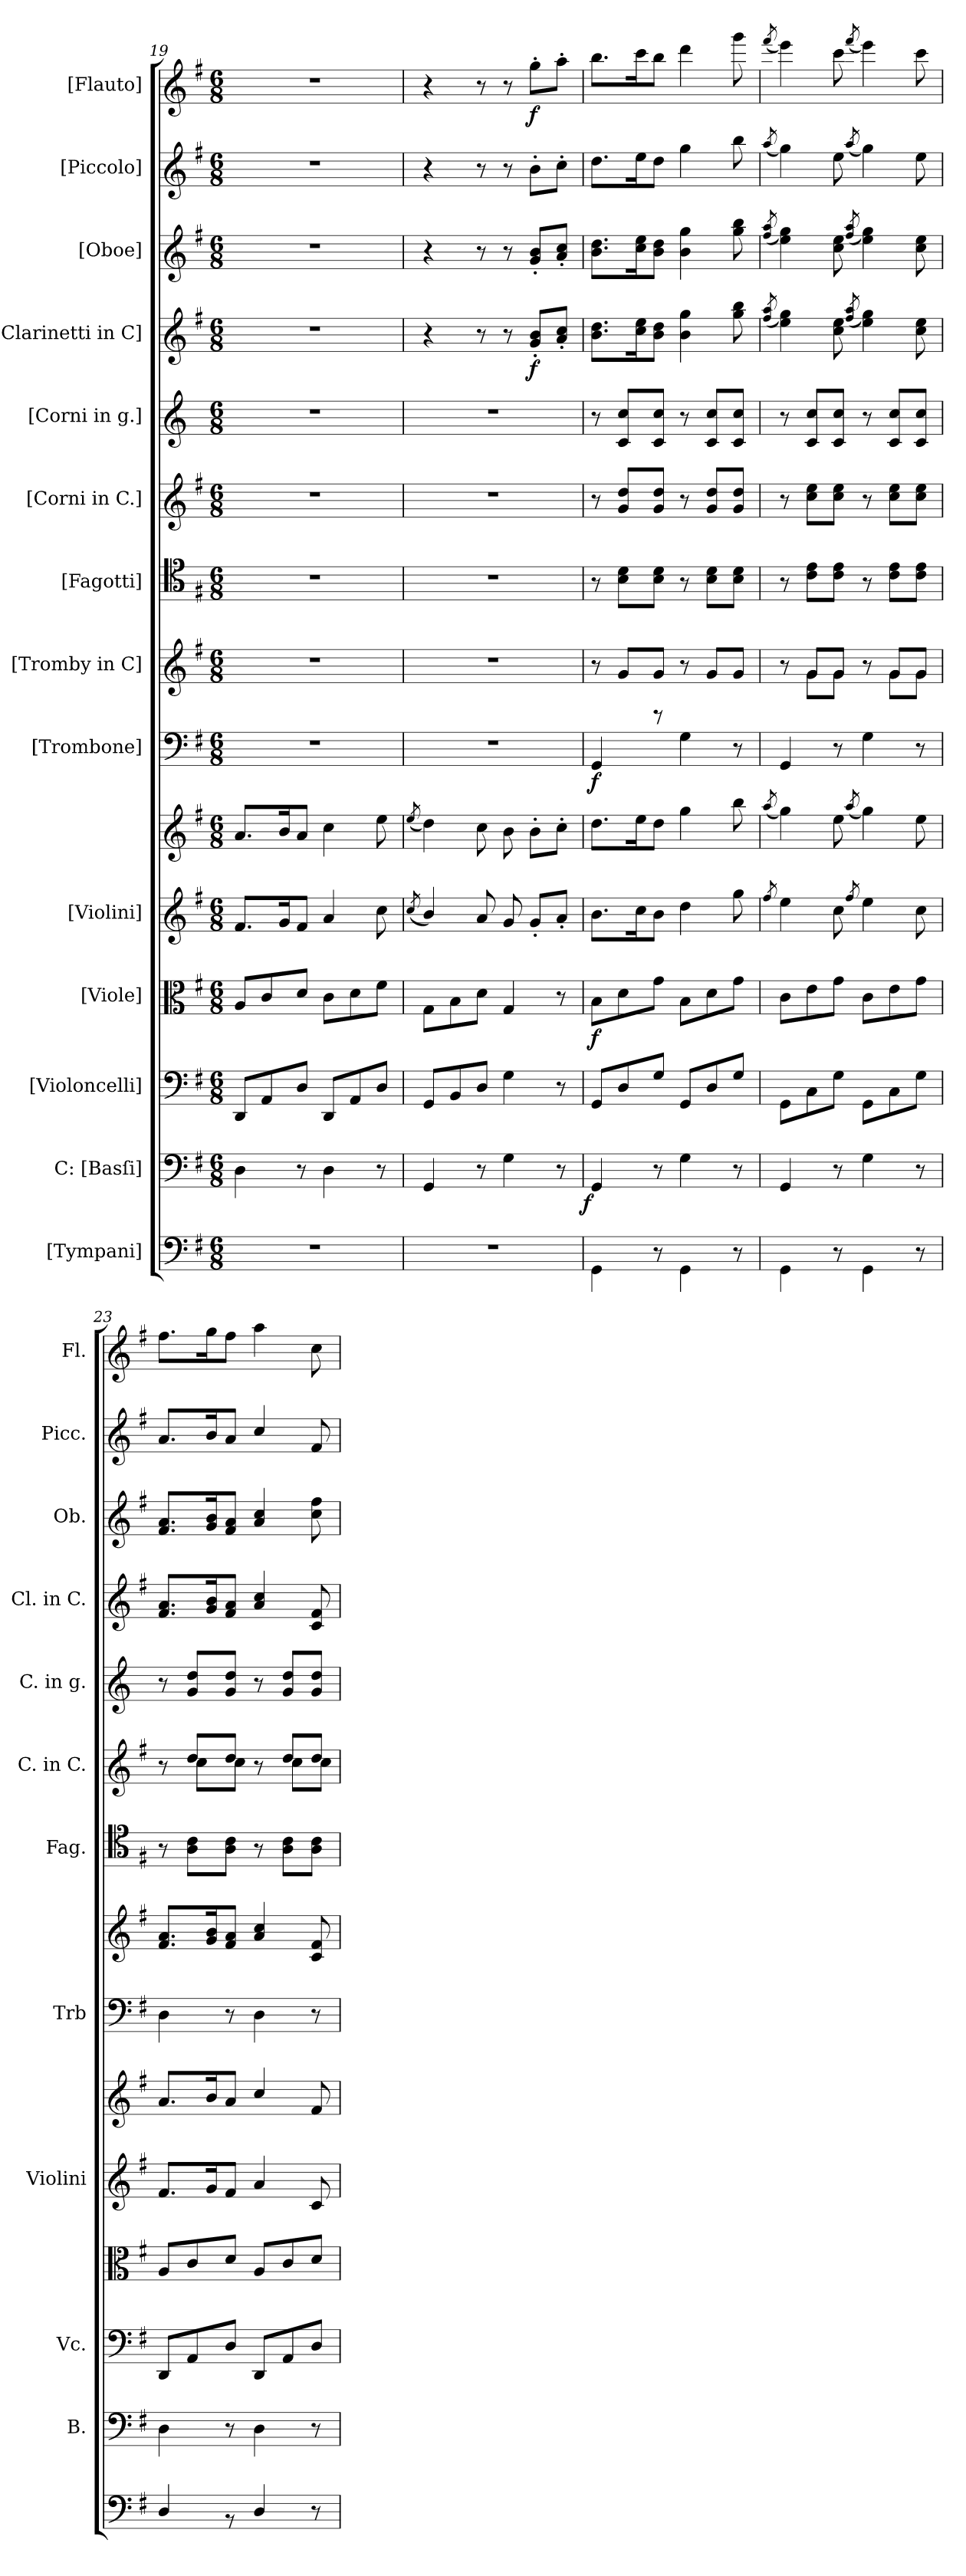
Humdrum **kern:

**kern	**kern	**dynam	**kern	**kern	**dynam	**kern	**kern	**kern	**dynam	**kern	**kern	**kern	**kern	**kern	**dynam	**kern	**kern	**kern	**dynam
*part14	*part13	*part13	*part12	*part11	*part11	*part10	*part10	*part9	*part9	*part8	*part7	*part6	*part5	*part4	*part4	*part3	*part2	*part1	*part1
*staff15	*staff14	*staff14	*staff13	*staff12	*staff12	*staff11	*staff10	*staff9	*staff9	*staff8	*staff7	*staff6	*staff5	*staff4	*staff4	*staff3	*staff2	*staff1	*staff1
*I"[Tympani]	*I"C: [Basſi]	*	*I"[Violoncelli]	*I"[Viole]	*	*I"[Violini]	*	*I"[Trombone]	*	*I"[Tromby in C]	*I"[Fagotti]	*I"[Corni in C.]	*I"[Corni in g.]	*I"[Clarinetti in C]	*	*I"[Oboe]	*I"[Piccolo]	*I"[Flauto]	*
*	*I'B.	*	*I'Vc.	*	*	*I'Violini	*	*I'Trb	*	*	*I'Fag.	*I'C. in C.	*I'C. in g.	*I'Cl. in C.	*	*I'Ob.	*I'Picc.	*I'Fl.	*
*clefF4	*clefF4	*	*clefF4	*clefC3	*	*clefG2	*clefG2	*clefF4	*	*clefG2	*clefC4	*clefG2	*clefG2	*clefG2	*	*clefG2	*clefG2	*clefG2	*
*	*	*	*	*	*	*	*	*	*	*	*	*	*ITrd3c5	*	*	*	*	*	*
*k[f#]	*k[f#]	*	*k[f#]	*k[f#]	*	*k[f#]	*k[f#]	*k[f#]	*	*k[f#]	*k[f#]	*k[f#]	*k[f#]	*k[f#]	*	*k[f#]	*k[f#]	*k[f#]	*
*G:	*G:	*	*G:	*G:	*	*G:	*G:	*G:	*	*G:	*G:	*G:	*	*G:	*	*G:	*G:	*G:	*
*M6/8	*M6/8	*	*M6/8	*M6/8	*	*M6/8	*M6/8	*M6/8	*	*M6/8	*M6/8	*M6/8	*M6/8	*M6/8	*	*M6/8	*M6/8	*M6/8	*
=19	=19	=19	=19	=19	=19	=19	=19	=19	=19	=19	=19	=19	=19	=19	=19	=19	=19	=19	=19
2.r	4D\	.	8DD/L	8A/L	.	8.f#/L	8.a/L	2.r	.	2.r	2.r	2.r	2.r	2.r	.	2.r	2.r	2.r	.
.	.	.	8AA/	8c/	.	.	.	.	.	.	.	.	.	.	.	.	.	.	.
.	.	.	.	.	.	16g/K	16b/K	.	.	.	.	.	.	.	.	.	.	.	.
.	8r	.	8D/J	8d/J	.	8f#/J	8a/J	.	.	.	.	.	.	.	.	.	.	.	.
.	4D\	.	8DD/L	8c\L	.	4a/	4cc\	.	.	.	.	.	.	.	.	.	.	.	.
.	.	.	8AA/	8d\	.	.	.	.	.	.	.	.	.	.	.	.	.	.	.
.	8r	.	8D/J	8f#\J	.	8cc\	8ee\	.	.	.	.	.	.	.	.	.	.	.	.
=20	=20	=20	=20	=20	=20	=20	=20	=20	=20	=20	=20	=20	=20	=20	=20	=20	=20	=20	=20
.	.	.	.	.	.	(8qcc/	(8qee/	.	.	.	.	.	.	.	.	.	.	.	.
2.r	4GG/	.	8GG/L	8G\L	.	4b/)	4dd\)	2.r	.	2.r	2.r	2.r	2.r	4r	.	4r	4r	4r	.
.	.	.	8BB/	8B\	.	.	.	.	.	.	.	.	.	.	.	.	.	.	.
.	8r	.	8D/J	8d\J	.	8a/	8cc\	.	.	.	.	.	.	8r	.	8r	8r	8r	.
.	4G\	.	4G\	4G/	.	8g/	8b\	.	.	.	.	.	.	8r	.	8r	8r	8r	.
.	.	.	.	.	.	8g'/L	8b'\L	.	.	.	.	.	.	8g'/ 8b'/L	f	8g'/ 8b'/L	8b'\L	8gg'\L	f
.	8r	.	8r	8r	.	8a'/J	8cc'\J	.	.	.	.	.	.	8a'/ 8cc'/J	.	8a'/ 8cc'/J	8cc'\J	8aa'\J	.
=21	=21	=21	=21	=21	=21	=21	=21	=21	=21	=21	=21	=21	=21	=21	=21	=21	=21	=21	=21
!	!	!LO:DY:rj	!	!	!	!	!	!	!	!	!	!	!	!	!	!	!	!	!
4GG\	4GG/	f	8GG/L	8B\L	f	8.b\L	8.dd\L	4GG/	f	8r	8r	8r	8r	8.b\ 8.dd\L	.	8.b\ 8.dd\L	8.dd\L	8.bb\L	.
.	.	.	8D/	8d\	.	.	.	.	.	8g/L	8B\ 8d\L	8g/ 8dd/L	8G/ 8g/L	.	.	.	.	.	.
.	.	.	.	.	.	16cc\K	16ee\K	.	.	.	.	.	.	16cc\ 16ee\K	.	16cc\ 16ee\K	16ee\K	16ccc\K	.
8r	8r	.	8G/J	8g\J	.	8b\J	8dd\J	8re	.	8g/J	8B\ 8d\J	8g/ 8dd/J	8G/ 8g/J	8b\ 8dd\J	.	8b\ 8dd\J	8dd\J	8bb\J	.
4GG\	4G\	.	8GG/L	8B\L	.	4dd\	4gg\	4G\	.	8r	8r	8r	8r	4b\ 4gg\	.	4b\ 4gg\	4gg\	4ddd\	.
.	.	.	8D/	8d\	.	.	.	.	.	8g/L	8B\ 8d\L	8g/ 8dd/L	8G/ 8g/L	.	.	.	.	.	.
8r	8r	.	8G/J	8g\J	.	8gg\	8bb\	8r	.	8g/J	8B\ 8d\J	8g/ 8dd/J	8G/ 8g/J	8gg\ 8bb\	.	8gg\ 8bb\	8bb\	8ggg\	.
=22	=22	=22	=22	=22	=22	=22	=22	=22	=22	=22	=22	=22	=22	=22	=22	=22	=22	=22	=22
.	.	.	.	.	.	8qff#/	(8qaa/	.	.	.	.	.	.	(8qff#/ 8qaa/	.	(8qff#/ 8qaa/	(8qaa/	(8qfff#/	.
*	*	*	*	*	*	*	*	*	*	*^	*	*	*	*	*	*	*	*	*
4GG\	4GG/	.	8GG\L	8c\L	.	4ee\	4gg\)	4GG/	.	8r	8ryy	8r	8r	8r	4ee\ 4gg\)	.	4ee\ 4gg\)	4gg\)	4eee\)	.
.	.	.	8C\	8e\	.	.	.	.	.	8g/L	8g\L	8c\ 8e\L	8cc\ 8ee\L	8G/ 8g/L	.	.	.	.	.	.
8r	8r	.	8G\J	8g\J	.	8cc\	8ee\	8r	.	8g/J	8g\J	8c\ 8e\J	8cc\ 8ee\J	8G/ 8g/J	8cc\ 8ee\	.	8cc\ 8ee\	8ee\	8ccc\	.
.	.	.	.	.	.	8qff#/	(8qaa/	.	.	.	.	.	.	.	(8qff#/ 8qaa/	.	(8qff#/ 8qaa/	(8qaa/	(8qfff#/	.
4GG\	4G\	.	8GG\L	8c\L	.	4ee\	4gg\)	4G\	.	8r	8ryy	8r	8r	8r	4ee\ 4gg\)	.	4ee\ 4gg\)	4gg\)	4eee\)	.
.	.	.	8C\	8e\	.	.	.	.	.	8g/L	8g\L	8c\ 8e\L	8cc\ 8ee\L	8G/ 8g/L	.	.	.	.	.	.
8r	8r	.	8G\J	8g\J	.	8cc\	8ee\	8r	.	8g/J	8g\J	8c\ 8e\J	8cc\ 8ee\J	8G/ 8g/J	8cc\ 8ee\	.	8cc\ 8ee\	8ee\	8ccc\	.
*	*	*	*	*	*	*	*	*	*	*v	*v	*	*	*	*	*	*	*	*	*
=23	=23	=23	=23	=23	=23	=23	=23	=23	=23	=23	=23	=23	=23	=23	=23	=23	=23	=23	=23
*	*	*	*	*	*	*	*	*	*	*	*	*^	*	*	*	*	*	*	*
4D/	4D\	.	8DD/L	8A/L	.	8.f#/L	8.a/L	4D\	.	8.f#/ 8.a/L	8r	8r	8ryy	8r	8.f#/ 8.a/L	.	8.f#/ 8.a/L	8.a/L	8.ff#\L	.
.	.	.	8AA/	8c/	.	.	.	.	.	.	8A\ 8c\L	8dd/L	8cc\L	8d/ 8a/L	.	.	.	.	.	.
.	.	.	.	.	.	16g/K	16b/K	.	.	16g/ 16b/K	.	.	.	.	16g/ 16b/K	.	16g/ 16b/K	16b/K	16gg\K	.
8rBB	8r	.	8D/J	8d/J	.	8f#/J	8a/J	8r	.	8f#/ 8a/J	8A\ 8c\J	8dd/J	8cc\J	8d/ 8a/J	8f#/ 8a/J	.	8f#/ 8a/J	8a/J	8ff#\J	.
4D/	4D\	.	8DD/L	8A/L	.	4a/	4cc/	4D\	.	4a/ 4cc/	8r	8r	8ryy	8r	4a/ 4cc/	.	4a/ 4cc/	4cc/	4aa\	.
.	.	.	8AA/	8c/	.	.	.	.	.	.	8A\ 8c\L	8dd/L	8cc\L	8d/ 8a/L	.	.	.	.	.	.
8r	8r	.	8D/J	8d/J	.	8c/	8f#/	8r	.	8c/ 8f#/	8A\ 8c\J	8dd/J	8cc\J	8d/ 8a/J	8c/ 8f#/	.	8cc\ 8ff#\	8f#/	8cc\	.
*	*	*	*	*	*	*	*	*	*	*	*	*v	*v	*	*	*	*	*	*	*
=	=	=	=	=	=	=	=	=	=	=	=	=	=	=	=	=	=	=	=
*-	*-	*-	*-	*-	*-	*-	*-	*-	*-	*-	*-	*-	*-	*-	*-	*-	*-	*-	*-
